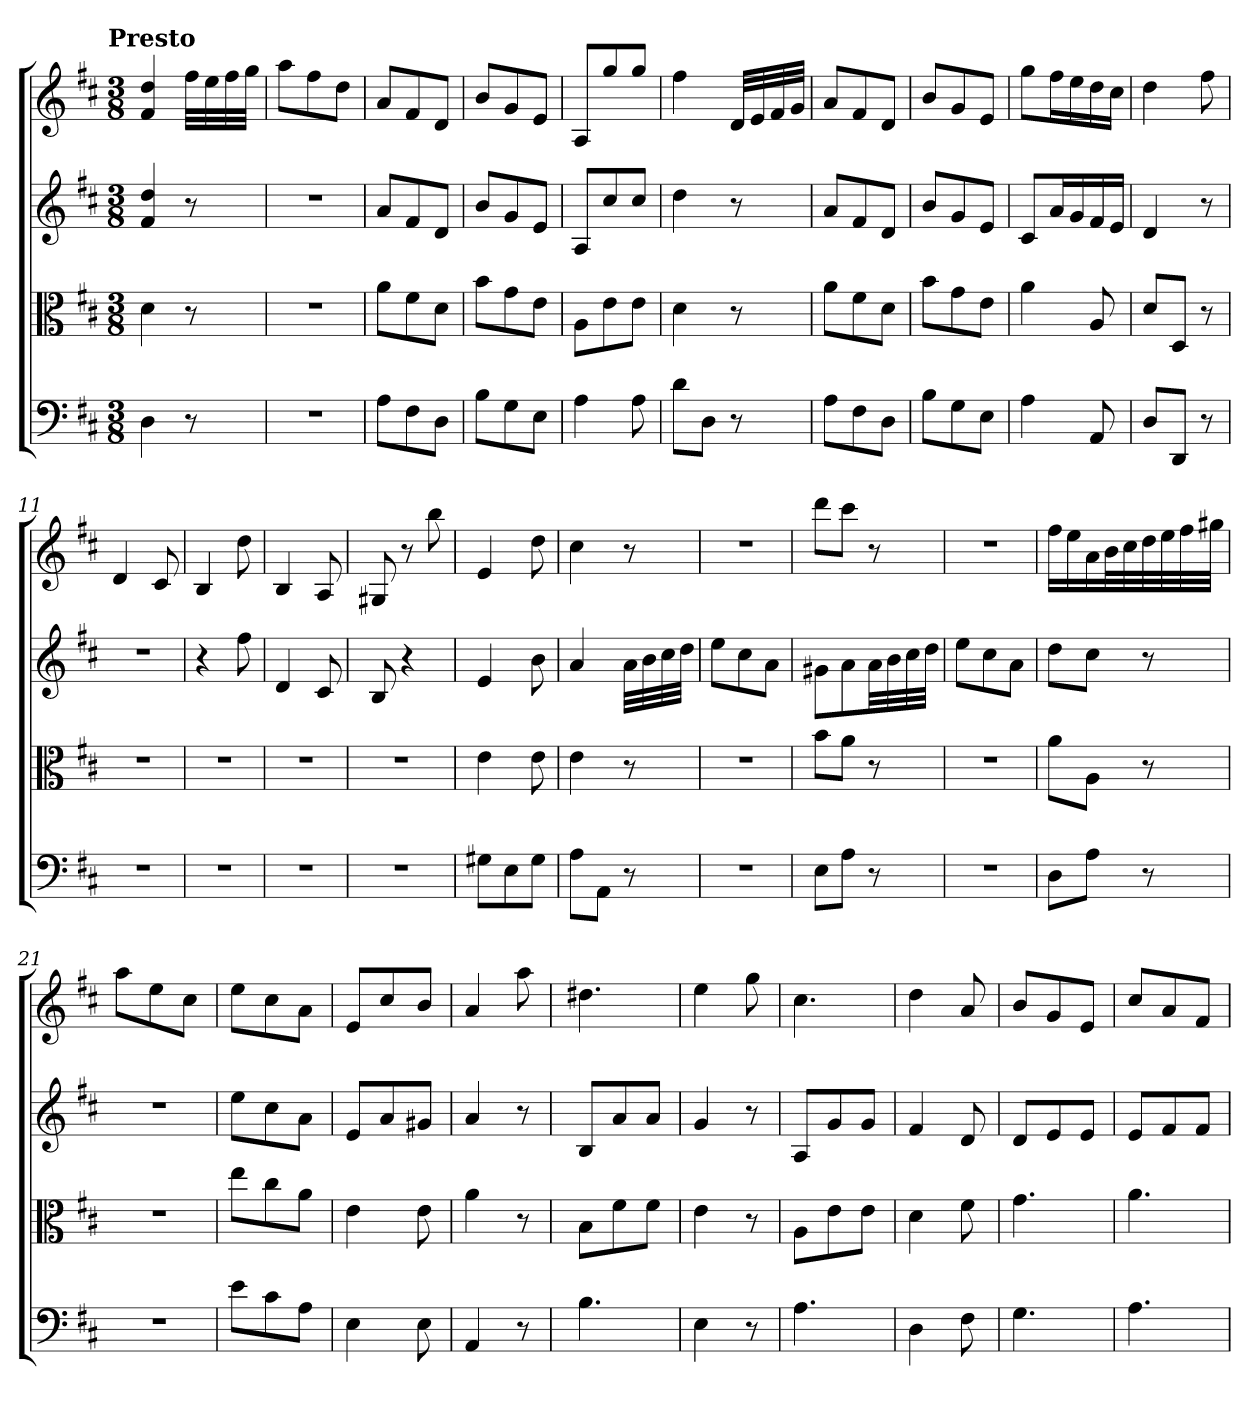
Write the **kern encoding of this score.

**kern	**kern	**kern	**kern
*part4	*part3	*part2	*part1
*staff4	*staff3	*staff2	*staff1
*clefF4	*clefC3	*clefG2	*clefG2
*k[f#c#]	*k[f#c#]	*k[f#c#]	*k[f#c#]
*D:	*D:	*D:	*D:
!!LO:TX:omd:t=Presto
*M3/8	*M3/8	*M3/8	*M3/8
*MM184	*MM184	*MM184	*MM184
=	=	=	=
4D	4d	4f# 4dd	4f# 4dd
8r	8r	8r	32ff#\LLL
.	.	.	32ee\
.	.	.	32ff#\
.	.	.	32gg\JJJ
=2	=2	=2	=2
4.r	4.r	4.r	8aa\L
.	.	.	8ff#\
.	.	.	8dd\J
=3	=3	=3	=3
8A\L	8a\L	8a/L	8a/L
8F#\	8f#\	8f#/	8f#/
8D\J	8d\J	8d/J	8d/J
=4	=4	=4	=4
8B\L	8b\L	8b/L	8b/L
8G\	8g\	8g/	8g/
8E\J	8e\J	8e/J	8e/J
=5	=5	=5	=5
4A	8A\L	8A/L	8A/L
.	8e\	8cc#/	8gg/
8A	8e\J	8cc#/J	8gg/J
=6	=6	=6	=6
8d\L	4d	4dd	4ff#
8D\J	.	.	.
8r	8r	8r	32d/LLL
.	.	.	32e/
.	.	.	32f#/
.	.	.	32g/JJJ
=7	=7	=7	=7
8A\L	8a\L	8a/L	8a/L
8F#\	8f#\	8f#/	8f#/
8D\J	8d\J	8d/J	8d/J
=8	=8	=8	=8
8B\L	8b\L	8b/L	8b/L
8G\	8g\	8g/	8g/
8E\J	8e\J	8e/J	8e/J
=9	=9	=9	=9
4A	4a	8c#/L	8gg\L
.	.	16a/L	16ff#\L
.	.	16g/	16ee\
8AA	8A	16f#/	16dd\
.	.	16e/JJ	16cc#\JJ
=10	=10	=10	=10
8D/L	8d/L	4d	4dd
8DD/J	8D/J	.	.
8r	8r	8r	8ff#
=11	=11	=11	=11
4.r	4.r	4.r	4d
.	.	.	8c#
=12	=12	=12	=12
4.r	4.r	4r	4B
.	.	8ff#	8dd
=13	=13	=13	=13
4.r	4.r	4d	4B
.	.	8c#	8A
=14	=14	=14	=14
4.r	4.r	8B	8G#X
.	.	4r	8r
.	.	.	8bb
=15	=15	=15	=15
8G#X\L	4e	4e	4e
8E\	.	.	.
8G#\J	8e	8b	8dd
=16	=16	=16	=16
8A\L	4e	4a	4cc#
8AA\J	.	.	.
8r	8r	32a\LLL	8r
.	.	32b\	.
.	.	32cc#\	.
.	.	32dd\JJJ	.
=17	=17	=17	=17
4.r	4.r	8ee\L	4.r
.	.	8cc#\	.
.	.	8a\J	.
=18	=18	=18	=18
8E\L	8b\L	8g#X\L	8ddd\L
8A\J	8a\J	8a\	8ccc#\J
8r	8r	32a\LL	8r
.	.	32b\	.
.	.	32cc#\	.
.	.	32dd\JJJ	.
=19	=19	=19	=19
4.r	4.r	8ee\L	4.r
.	.	8cc#\	.
.	.	8a\J	.
=20	=20	=20	=20
8D\L	8a\L	8dd\L	16ff#\LL
.	.	.	16ee\
8A\J	8A\J	8cc#\J	16a\
.	.	.	32b\L
.	.	.	32cc#\
8r	8r	8r	32dd\
.	.	.	32ee\
.	.	.	32ff#\
.	.	.	32gg#X\JJJ
=21	=21	=21	=21
4.r	4.r	4.r	8aa\L
.	.	.	8ee\
.	.	.	8cc#\J
=22	=22	=22	=22
8e\L	8ee\L	8ee\L	8ee\L
8c#\	8cc#\	8cc#\	8cc#\
8A\J	8a\J	8a\J	8a\J
=23	=23	=23	=23
4E	4e	8e/L	8e/L
.	.	8a/	8cc#/
8E	8e	8g#X/J	8b/J
=24	=24	=24	=24
4AA	4a	4a	4a
8r	8r	8r	8aa
=25	=25	=25	=25
4.B	8B\L	8B/L	4.dd#X
.	8f#\	8a/	.
.	8f#\J	8a/J	.
=26	=26	=26	=26
4E	4e	4g	4ee
8r	8r	8r	8gg
=27	=27	=27	=27
4.A	8A\L	8A/L	4.cc#
.	8e\	8g/	.
.	8e\J	8g/J	.
=28	=28	=28	=28
4D	4d	4f#	4dd
8F#	8f#	8d	8a
=29	=29	=29	=29
4.G	4.g	8d/L	8b/L
.	.	8e/	8g/
.	.	8e/J	8e/J
=30	=30	=30	=30
4.A	4.a	8e/L	8cc#/L
.	.	8f#/	8a/
.	.	8f#/J	8f#/J
=	=	=	=
*-	*-	*-	*-
